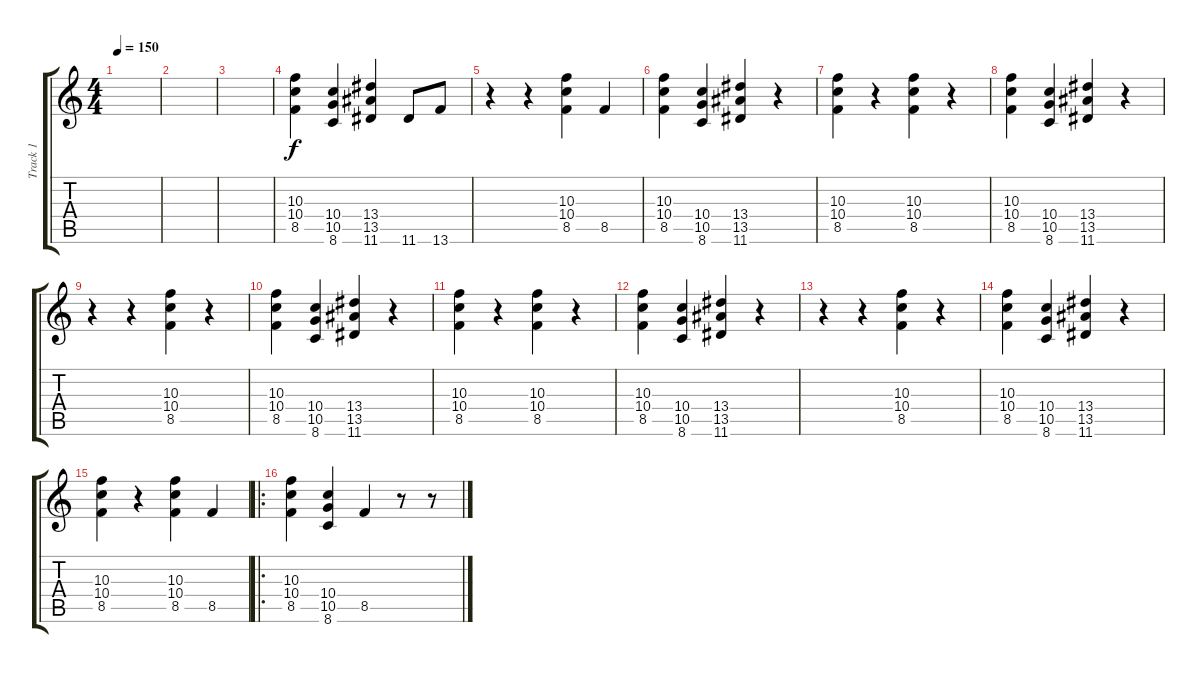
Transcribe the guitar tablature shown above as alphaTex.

\track ("Track 1" "Track 1") {instrument distortionguitar}
\staff {score tabs}
\tuning (E4 B3 G3 D3 A2 E2) {hide}
\ts (4 4)
\tempo 150
\clef g2
\ks c
|
|
|
(10.3 10.4 8.5).4 (10.4 10.5 8.6).4 (13.4 13.5 11.6).4 11.6.8 13.6.8 |
r.4 r.4 (10.3 10.4 8.5).4 8.5.4 |
(10.3 10.4 8.5).4 (10.4 10.5 8.6).4 (13.4 13.5 11.6).4 r.4 |
(10.3 10.4 8.5).4 r.4 (10.3 10.4 8.5).4 r.4 |
(10.3 10.4 8.5).4 (10.4 10.5 8.6).4 (13.4 13.5 11.6).4 r.4 |
r.4 r.4 (10.3 10.4 8.5).4 r.4 |
(10.3 10.4 8.5).4 (10.4 10.5 8.6).4 (13.4 13.5 11.6).4 r.4 |
(10.3 10.4 8.5).4 r.4 (10.3 10.4 8.5).4 r.4 |
(10.3 10.4 8.5).4 (10.4 10.5 8.6).4 (13.4 13.5 11.6).4 r.4 |
r.4 r.4 (10.3 10.4 8.5).4 r.4 |
(10.3 10.4 8.5).4 (10.4 10.5 8.6).4 (13.4 13.5 11.6).4 r.4 |
(10.3 10.4 8.5).4 r.4 (10.3 10.4 8.5).4 8.5.4 |
\ro
(10.3 10.4 8.5).4 (10.4 10.5 8.6).4 8.5.4 r.8 r.8
